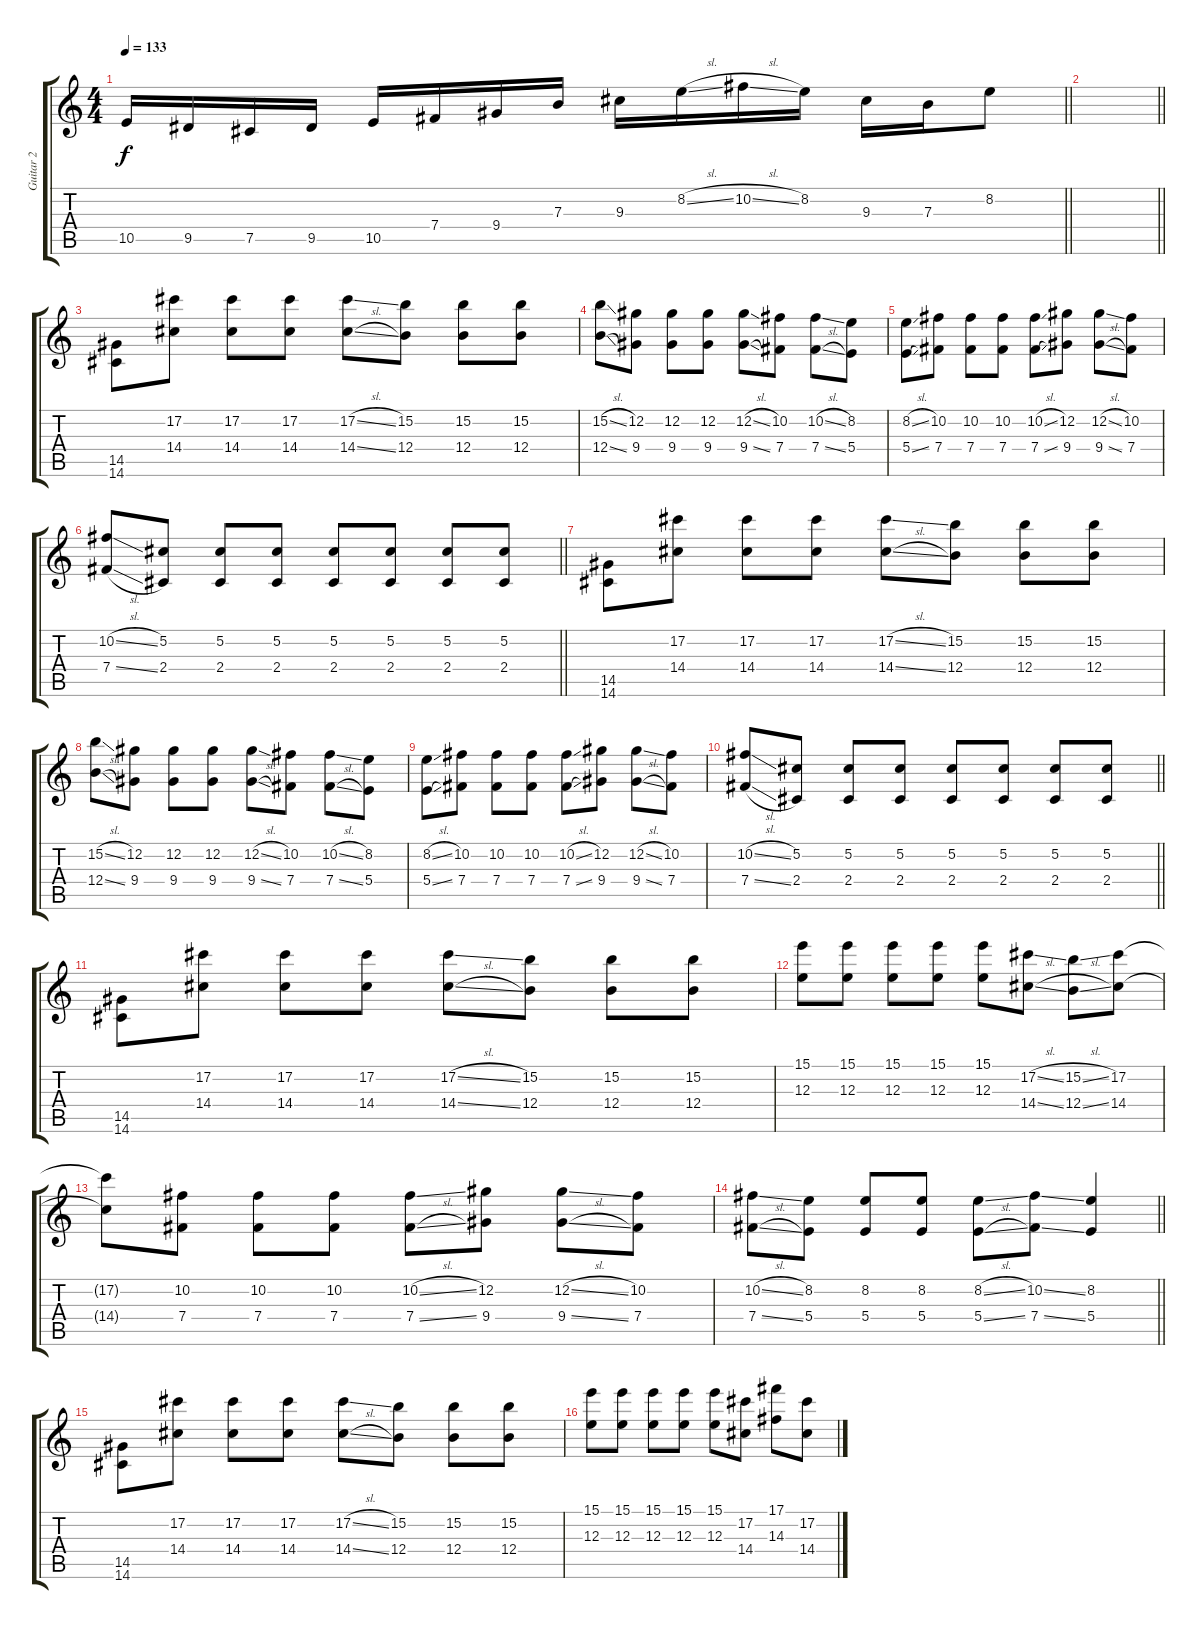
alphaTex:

\track ("Guitar 2" "Guitar 2") {instrument distortionguitar}
\staff {score tabs}
\tuning (Db4 Ab3 E3 B2 Gb2 B1) {hide}
\ts (4 4)
\tempo 133
\clef g2
\barLineRight lightlight
\ks c
10.5.16{dy f} 9.5.16 7.5.16 9.5.16 10.5.16 7.4.16 9.4.16 7.3.16 9.3.16 8.2{sl}.16 10.2{sl}.16 8.2.16 9.3.16 7.3.16 8.2.8 |
\barLineRight lightlight
|
\section ("" "")
(14.5 14.6).8{volume 13 instrument distortionguitar} (17.2 14.4).8 (17.2 14.4).8 (17.2 14.4).8 (17.2{sl} 14.4{sl}).8 (15.2 12.4).8 (15.2 12.4).8 (15.2 12.4).8 |
(15.2{sl} 12.4{sl}).8 (12.2 9.4).8 (12.2 9.4).8 (12.2 9.4).8 (12.2{sl} 9.4{sl}).8 (10.2 7.4).8 (10.2{sl} 7.4{sl}).8 (8.2 5.4).8 |
(8.2{sl} 5.4{sl}).8 (10.2 7.4).8 (10.2 7.4).8 (10.2 7.4).8 (10.2{sl} 7.4{sl}).8 (12.2 9.4).8 (12.2{sl} 9.4{sl}).8 (10.2 7.4).8 |
\barLineRight lightlight
(10.2{sl} 7.4{sl}).8 (5.2 2.4).8 (5.2 2.4).8 (5.2 2.4).8 (5.2 2.4).8 (5.2 2.4).8 (5.2 2.4).8 (5.2 2.4).8 |
(14.5 14.6).8 (17.2 14.4).8 (17.2 14.4).8 (17.2 14.4).8 (17.2{sl} 14.4{sl}).8 (15.2 12.4).8 (15.2 12.4).8 (15.2 12.4).8 |
(15.2{sl} 12.4{sl}).8 (12.2 9.4).8 (12.2 9.4).8 (12.2 9.4).8 (12.2{sl} 9.4{sl}).8 (10.2 7.4).8 (10.2{sl} 7.4{sl}).8 (8.2 5.4).8 |
(8.2{sl} 5.4{sl}).8 (10.2 7.4).8 (10.2 7.4).8 (10.2 7.4).8 (10.2{sl} 7.4{sl}).8 (12.2 9.4).8 (12.2{sl} 9.4{sl}).8 (10.2 7.4).8 |
\barLineRight lightlight
(10.2{sl} 7.4{sl}).8 (5.2 2.4).8 (5.2 2.4).8 (5.2 2.4).8 (5.2 2.4).8 (5.2 2.4).8 (5.2 2.4).8 (5.2 2.4).8 |
(14.5 14.6).8 (17.2 14.4).8 (17.2 14.4).8 (17.2 14.4).8 (17.2{sl} 14.4{sl}).8 (15.2 12.4).8 (15.2 12.4).8 (15.2 12.4).8 |
(15.1 12.3).8 (15.1 12.3).8 (15.1 12.3).8 (15.1 12.3).8 (15.1 12.3).8 (17.2{sl} 14.4{sl}).8 (15.2{sl} 12.4{sl}).8 (17.2 14.4).8 |
(17.2{t} 14.4{t}).8 (10.2 7.4).8 (10.2 7.4).8 (10.2 7.4).8 (10.2{sl} 7.4{sl}).8 (12.2 9.4).8 (12.2{sl} 9.4{sl}).8 (10.2 7.4).8 |
\barLineRight lightlight
(10.2{sl} 7.4{sl}).8 (8.2 5.4).8 (8.2 5.4).8 (8.2 5.4).8 (8.2{sl} 5.4{sl}).8 (10.2{ss} 7.4{ss}).8 (8.2 5.4).4 |
(14.5 14.6).8 (17.2 14.4).8 (17.2 14.4).8 (17.2 14.4).8 (17.2{sl} 14.4{sl}).8 (15.2 12.4).8 (15.2 12.4).8 (15.2 12.4).8 |
(15.1 12.3).8 (15.1 12.3).8 (15.1 12.3).8 (15.1 12.3).8 (15.1 12.3).8 (17.2 14.4).8 (17.1 14.3).8 (17.2 14.4).8
